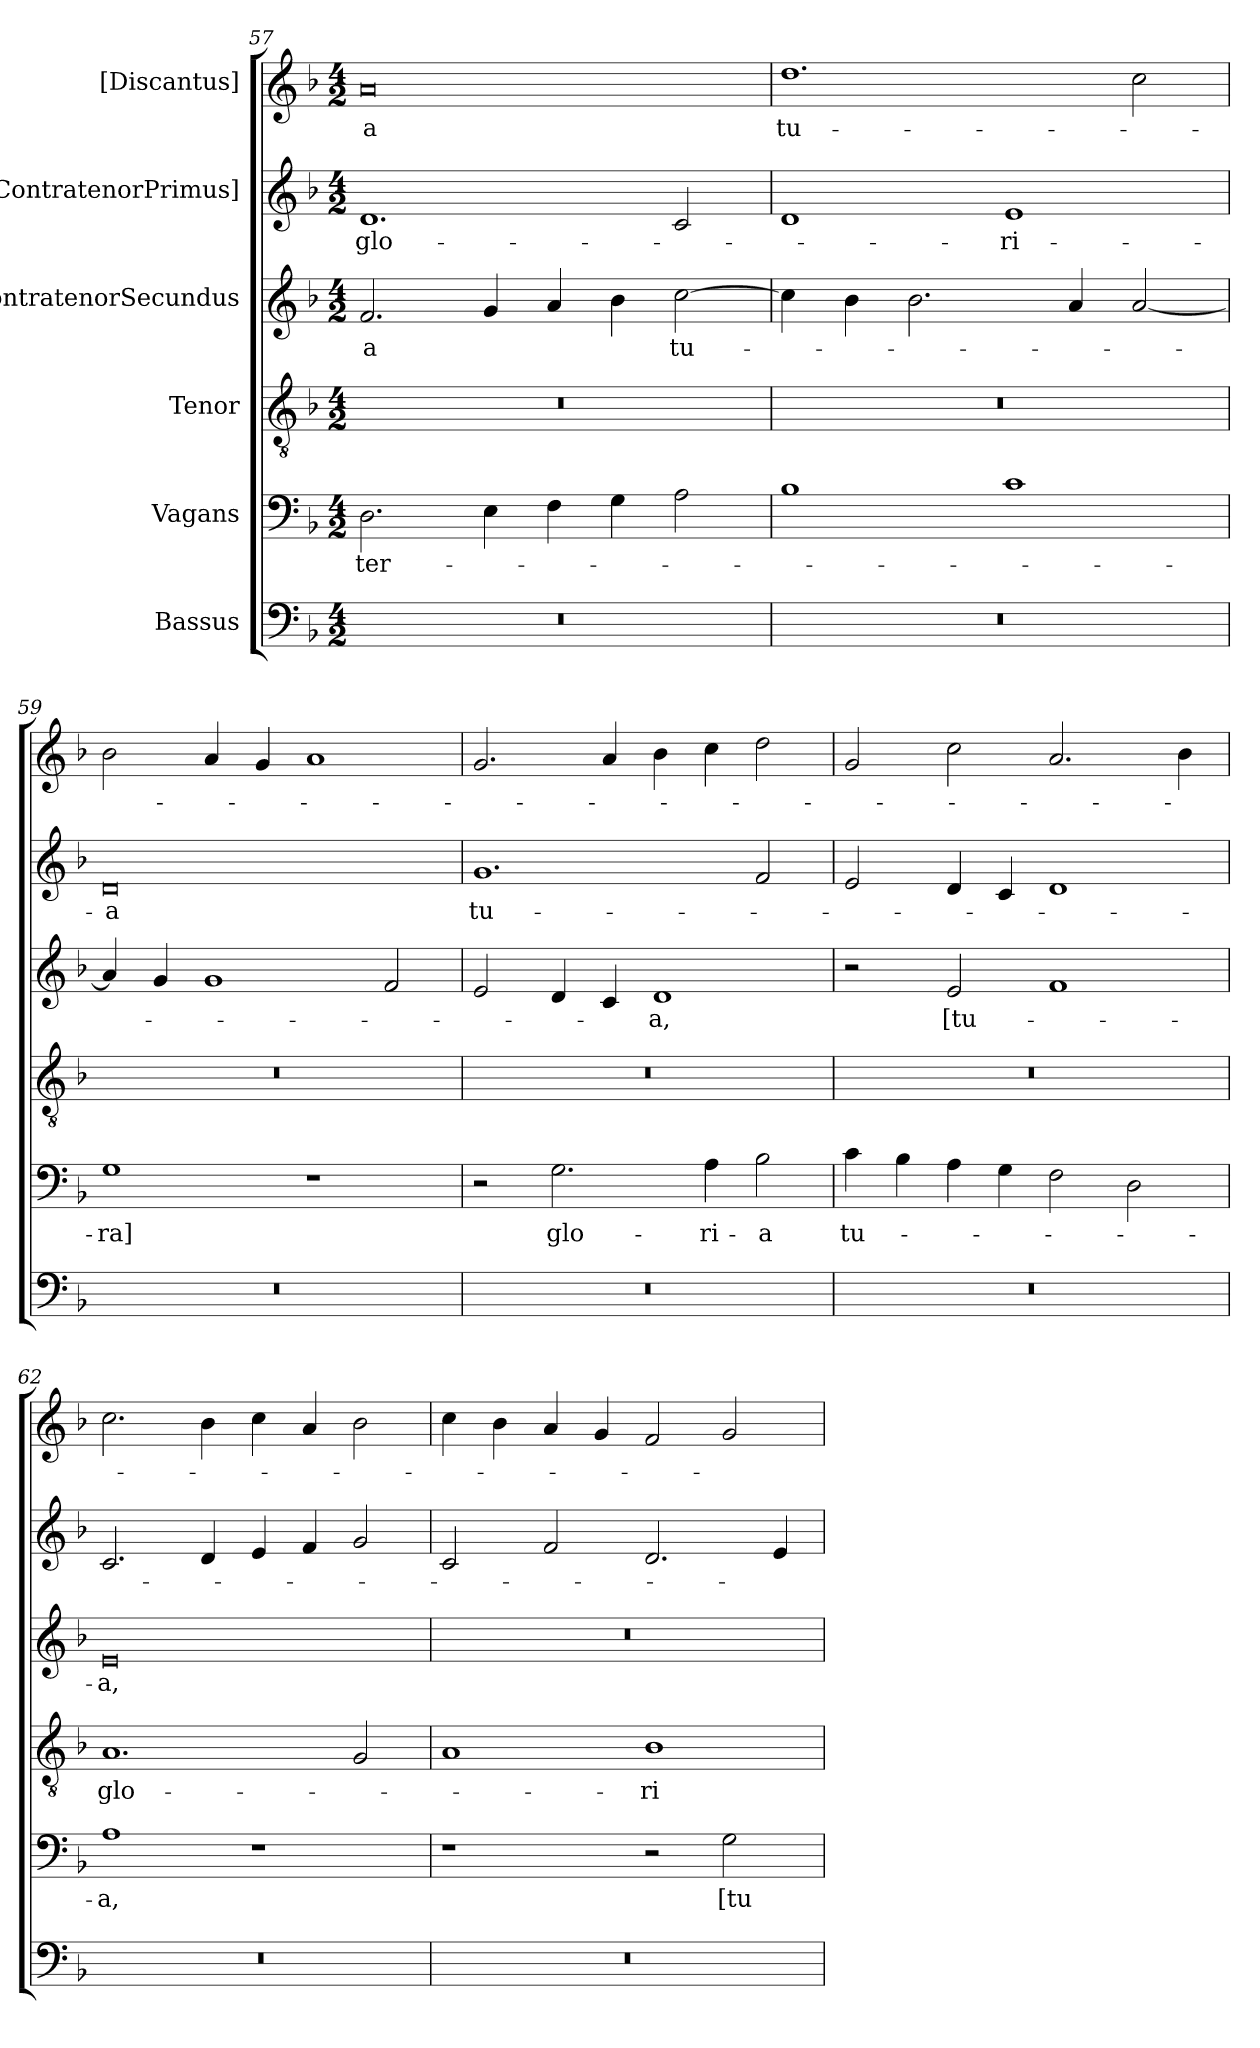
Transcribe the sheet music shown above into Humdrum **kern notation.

**kern	**kern	**text	**kern	**text	**kern	**text	**kern	**text	**kern	**text
*part6	*part5	*part5	*part4	*part4	*part3	*part3	*part2	*part2	*part1	*part1
*staff6	*staff5	*staff5	*staff4	*staff4	*staff3	*staff3	*staff2	*staff2	*staff1	*staff1
*I"Bassus	*I"Vagans	*	*I"Tenor	*	*I"ContratenorSecundus	*	*I"[ContratenorPrimus]	*	*I"[Discantus]	*
*clefF4	*clefF4	*	*clefGv2	*	*clefG2	*	*clefG2	*	*clefG2	*
*k[b-]	*k[b-]	*	*k[b-]	*	*k[b-]	*	*k[b-]	*	*k[b-]	*
*M4/2	*M4/2	*	*M4/2	*	*M4/2	*	*M4/2	*	*M4/2	*
=57	=57	=57	=57	=57	=57	=57	=57	=57	=57	=57
0r	2.D\	ter-	0r	.	2.f/	-a	1.d/	glo-	0a/	-a
.	4E\	.	.	.	4g/	.	.	.	.	.
.	4F\	.	.	.	4a/	.	.	.	.	.
.	4G\	.	.	.	4b-\	.	.	.	.	.
.	2A\	.	.	.	[2cc\	tu-	2c/	.	.	.
=58	=58	=58	=58	=58	=58	=58	=58	=58	=58	=58
0r	1B-\	.	0r	.	4cc\]	.	1d/	.	1.dd\	tu-
.	.	.	.	.	4b-\	.	.	.	.	.
.	.	.	.	.	2.b-\	.	.	.	.	.
.	1c\	.	.	.	.	.	1e/	-ri-	.	.
.	.	.	.	.	4a/	.	.	.	.	.
.	.	.	.	.	[2a/	.	.	.	2cc\	.
=59	=59	=59	=59	=59	=59	=59	=59	=59	=59	=59
0r	1G\	-ra]	0r	.	4a/]	.	0d/	-a	2b-\	.
.	.	.	.	.	4g/	.	.	.	.	.
.	.	.	.	.	1g/	.	.	.	4a/	.
.	.	.	.	.	.	.	.	.	4g/	.
.	1r	.	.	.	.	.	.	.	1a/	.
.	.	.	.	.	2f/	.	.	.	.	.
=60	=60	=60	=60	=60	=60	=60	=60	=60	=60	=60
0r	2r	.	0r	.	2e/	.	1.g/	tu-	2.g/	.
.	2.G\	glo-	.	.	4d/	.	.	.	.	.
.	.	.	.	.	4c/	.	.	.	4a/	.
.	.	.	.	.	1d/	-a,	.	.	4b-\	.
.	4A\	-ri-	.	.	.	.	.	.	4cc\	.
.	2B-\	-a	.	.	.	.	2f/	.	2dd\	.
=61	=61	=61	=61	=61	=61	=61	=61	=61	=61	=61
0r	4c\	tu-	0r	.	2r	.	2e/	.	2g/	.
.	4B-\	.	.	.	.	.	.	.	.	.
.	4A\	.	.	.	2e/	[tu-	4d/	.	2cc\	.
.	4G\	.	.	.	.	.	4c/	.	.	.
.	2F\	.	.	.	1f/	.	1d/	.	2.a/	.
.	2D\	.	.	.	.	.	.	.	.	.
.	.	.	.	.	.	.	.	.	4b-\	.
=62	=62	=62	=62	=62	=62	=62	=62	=62	=62	=62
0r	1A\	-a,	1.A/	glo-	0e/	-a,	2.c/	.	2.cc\	.
.	.	.	.	.	.	.	4d/	.	4b-\	.
.	1r	.	.	.	.	.	4e/	.	4cc\	.
.	.	.	.	.	.	.	4f/	.	4a/	.
.	.	.	2G/	.	.	.	2g/	.	2b-\	.
=63	=63	=63	=63	=63	=63	=63	=63	=63	=63	=63
0r	1r	.	1A/	.	0r	.	2c/	.	4cc\	.
.	.	.	.	.	.	.	.	.	4b-\	.
.	.	.	.	.	.	.	2f/	.	4a/	.
.	.	.	.	.	.	.	.	.	4g/	.
.	2r	.	1B-\	-ri-	.	.	2.d/	.	2f/	.
.	2G\	[tu-	.	.	.	.	.	.	2g/	.
.	.	.	.	.	.	.	4e/	.	.	.
=	=	=	=	=	=	=	=	=	=	=
*-	*-	*-	*-	*-	*-	*-	*-	*-	*-	*-
